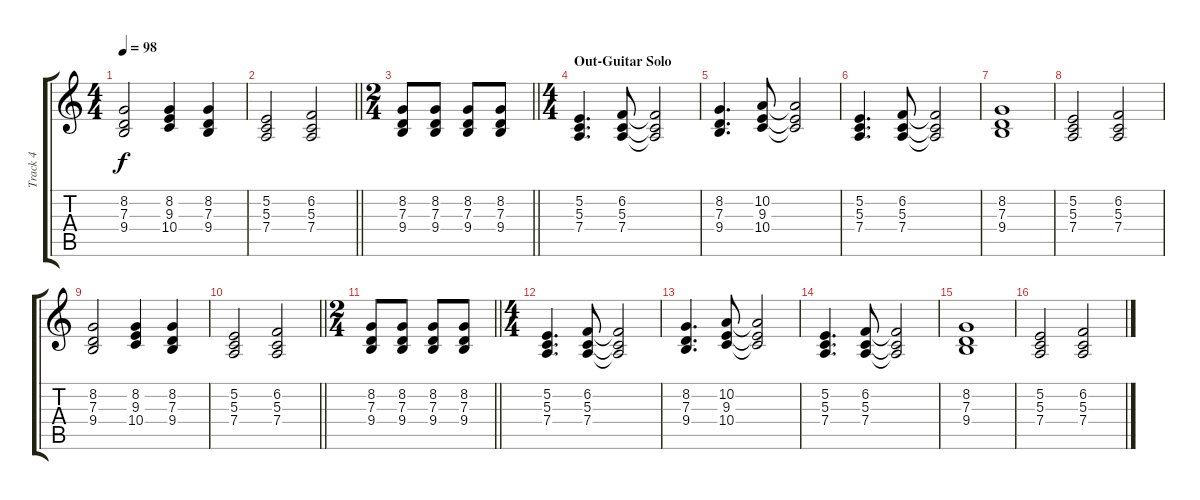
\track ("Track 4" "Track 4") {instrument lead3calliope}
\staff {score tabs}
\tuning (E4 B3 G3 D3 A2 E2) {hide}
\ts (4 4)
\tempo 98
\clef g2
\ks c
(8.2 7.3 9.4).2{dy f} (8.2 9.3 10.4).4 (8.2 7.3 9.4).4 |
\barLineRight lightlight
(5.2 5.3 7.4).2 (6.2 5.3 7.4).2 |
\ts (2 4)
\barLineRight lightlight
(8.2 7.3 9.4).8 (8.2 7.3 9.4).8 (8.2 7.3 9.4).8 (8.2 7.3 9.4).8 |
\ts (4 4)
\section ("" "Out-Guitar Solo")
(5.2 5.3 7.4).4{d} (6.2 5.3 7.4).8 (6.2{t} 5.3{t} 7.4{t}).2 |
(8.2 7.3 9.4).4{d} (10.2 9.3 10.4).8 (10.2{t} 9.3{t} 10.4{t}).2 |
(5.2 5.3 7.4).4{d} (6.2 5.3 7.4).8 (6.2{t} 5.3{t} 7.4{t}).2 |
(8.2 7.3 9.4).1 |
(5.2 5.3 7.4).2 (6.2 5.3 7.4).2 |
(8.2 7.3 9.4).2 (8.2 9.3 10.4).4 (8.2 7.3 9.4).4 |
\barLineRight lightlight
(5.2 5.3 7.4).2 (6.2 5.3 7.4).2 |
\ts (2 4)
\barLineRight lightlight
(8.2 7.3 9.4).8 (8.2 7.3 9.4).8 (8.2 7.3 9.4).8 (8.2 7.3 9.4).8 |
\ts (4 4)
(5.2 5.3 7.4).4{d} (6.2 5.3 7.4).8 (6.2{t} 5.3{t} 7.4{t}).2 |
(8.2 7.3 9.4).4{d} (10.2 9.3 10.4).8 (10.2{t} 9.3{t} 10.4{t}).2 |
(5.2 5.3 7.4).4{d} (6.2 5.3 7.4).8 (6.2{t} 5.3{t} 7.4{t}).2 |
(8.2 7.3 9.4).1 |
(5.2 5.3 7.4).2 (6.2 5.3 7.4).2
